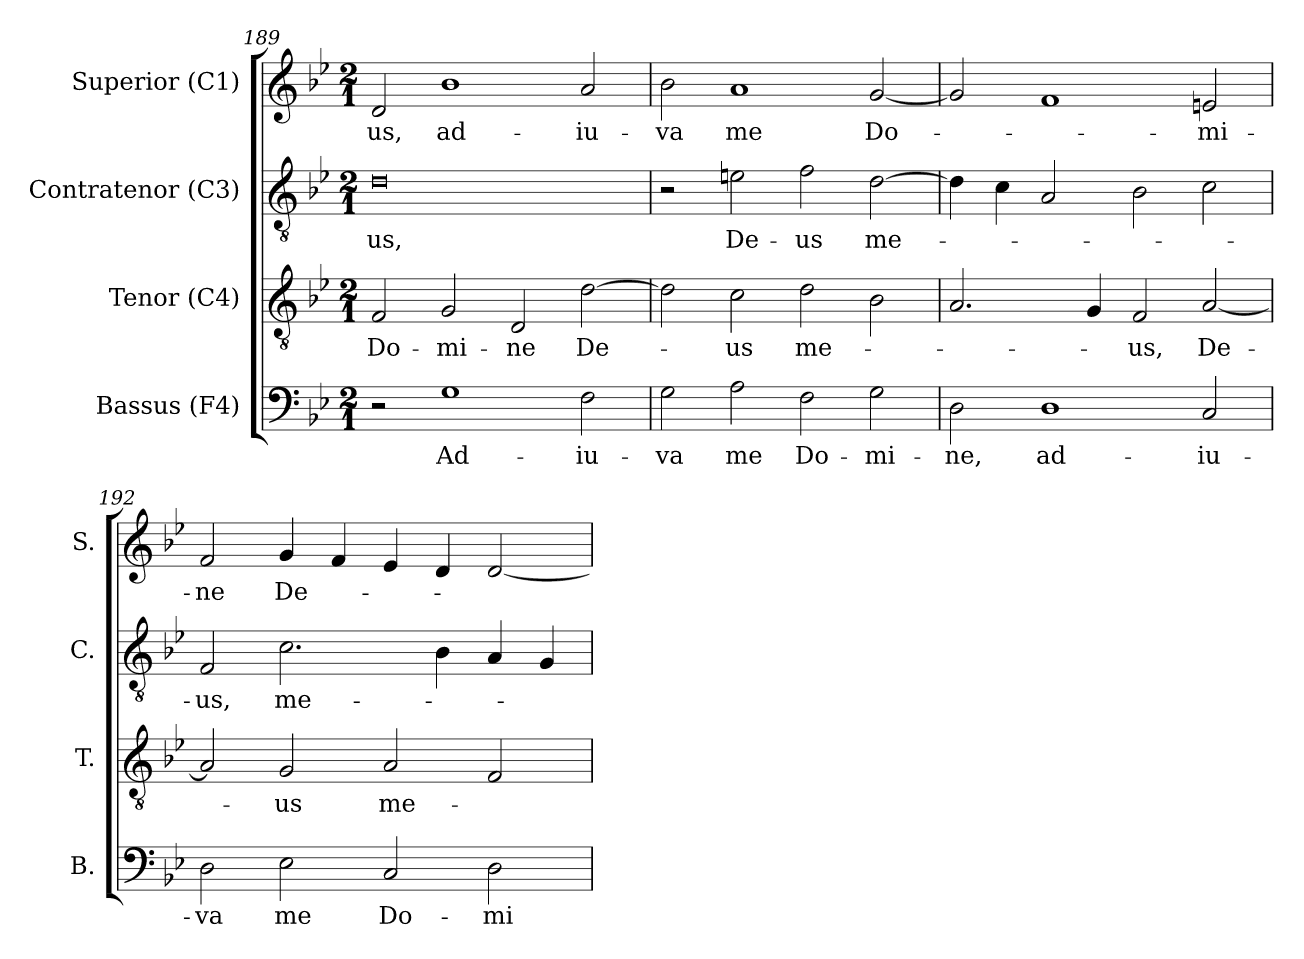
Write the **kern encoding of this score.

**kern	**text	**kern	**text	**kern	**text	**kern	**text
*part4	*part4	*part3	*part3	*part2	*part2	*part1	*part1
*staff4	*staff4	*staff3	*staff3	*staff2	*staff2	*staff1	*staff1
*I"Bassus (F4)	*	*I"Tenor (C4)	*	*I"Contratenor (C3)	*	*I"Superior (C1)	*
*I'B.	*	*I'T.	*	*I'C.	*	*I'S.	*
*clefF4	*	*clefGv2	*	*clefGv2	*	*clefG2	*
*	*	*ITrd7c12	*	*ITrd7c12	*	*	*
*k[b-e-]	*	*k[b-e-]	*	*k[b-e-]	*	*k[b-e-]	*
*B-:	*	*B-:	*	*B-:	*	*B-:	*
*M2/1	*	*M2/1	*	*M2/1	*	*M2/1	*
=189	=189	=189	=189	=189	=189	=189	=189
!	!	!	!LO:LY:b:color=#000000	!	!	!	!
!	!	!	!	!	!LO:LY:b:color=#000000	!	!
!	!	!	!	!	!	!	!LO:LY:b:color=#000000
2r	.	2FFi/	Do-	0Di	-us,	2di/	-us,
!	!LO:LY:b:color=#000000	!	!	!	!	!	!
!	!	!	!LO:LY:b:color=#000000	!	!	!	!
!	!	!	!	!	!	!	!LO:LY:b:color=#000000
1Gi	Ad-	2GGi/	-mi-	.	.	1b-i	ad-
!	!	!	!LO:LY:b:color=#000000	!	!	!	!
.	.	2DDi/	-ne	.	.	.	.
!	!LO:LY:b:color=#000000	!	!	!	!	!	!
!	!	!	!LO:LY:b:color=#000000	!	!	!	!
!	!	!	!	!	!	!	!LO:LY:b:color=#000000
2Fi\	-iu-	[2Di\	De-	.	.	2ai/	-iu-
=190	=190	=190	=190	=190	=190	=190	=190
!	!LO:LY:b:color=#000000	!	!	!	!	!	!
!	!	!	!	!	!	!	!LO:LY:b:color=#000000
2Gi\	-va	2Di\]	.	2r	.	2b-i\	-va
!	!LO:LY:b:color=#000000	!	!	!	!	!	!
!	!	!	!LO:LY:b:color=#000000	!	!	!	!
!	!	!	!	!	!LO:LY:b:color=#000000	!	!
!	!	!	!	!	!	!	!LO:LY:b:color=#000000
2Ai\	me	2Ci\	-us	2Ei\	De-	1ai	me
!	!LO:LY:b:color=#000000	!	!	!	!	!	!
!	!	!	!LO:LY:b:color=#000000	!	!	!	!
!	!	!	!	!	!LO:LY:b:color=#000000	!	!
2Fi\	Do-	2Di\	me-	2Fi\	-us	.	.
!	!LO:LY:b:color=#000000	!	!	!	!	!	!
!	!	!	!	!	!LO:LY:b:color=#000000	!	!
!	!	!	!	!	!	!	!LO:LY:b:color=#000000
2Gi\	-mi-	2BB-i\	.	[2Di\	me-	[2gi/	Do-
=191	=191	=191	=191	=191	=191	=191	=191
!	!LO:LY:b:color=#000000	!	!	!	!	!	!
2Di\	-ne,	2.AAi/	.	4Di\]	.	2gi/]	.
.	.	.	.	4Ci\	.	.	.
!	!LO:LY:b:color=#000000	!	!	!	!	!	!
1Di	ad-	.	.	2AAi/	.	1fi	.
.	.	4GGi/	.	.	.	.	.
!	!	!	!LO:LY:b:color=#000000	!	!	!	!
.	.	2FFi/	-us,	2BB-i\	.	.	.
!	!LO:LY:b:color=#000000	!	!	!	!	!	!
!	!	!	!LO:LY:b:color=#000000	!	!	!	!
!	!	!	!	!	!	!	!LO:LY:b:color=#000000
2Ci/	-iu-	[2AAi/	De-	2Ci\	.	2eni/	-mi-
!!LO:PB:g=z
=192	=192	=192	=192	=192	=192	=192	=192
!	!LO:LY:b:color=#000000	!	!	!	!	!	!
!	!	!	!	!	!LO:LY:b:color=#000000	!	!
!	!	!	!	!	!	!	!LO:LY:b:color=#000000
2Di\	-va	2AAi/]	.	2FFi/	-us,	2fi/	-ne
!	!LO:LY:b:color=#000000	!	!	!	!	!	!
!	!	!	!LO:LY:b:color=#000000	!	!	!	!
!	!	!	!	!	!LO:LY:b:color=#000000	!	!
!	!	!	!	!	!	!	!LO:LY:b:color=#000000
2E-i\	me	2GGi/	-us	2.Ci\	me-	4gi/	De-
.	.	.	.	.	.	4fi/	.
!	!LO:LY:b:color=#000000	!	!	!	!	!	!
!	!	!	!LO:LY:b:color=#000000	!	!	!	!
2Ci/	Do-	2AAi/	me-	.	.	4e-i/	.
.	.	.	.	4BB-i\	.	4di/	.
!	!LO:LY:b:color=#000000	!	!	!	!	!	!
2Di\	-mi-	2FFi/	.	4AAi/	.	[2di/	.
.	.	.	.	4GGi/	.	.	.
=	=	=	=	=	=	=	=
*-	*-	*-	*-	*-	*-	*-	*-
